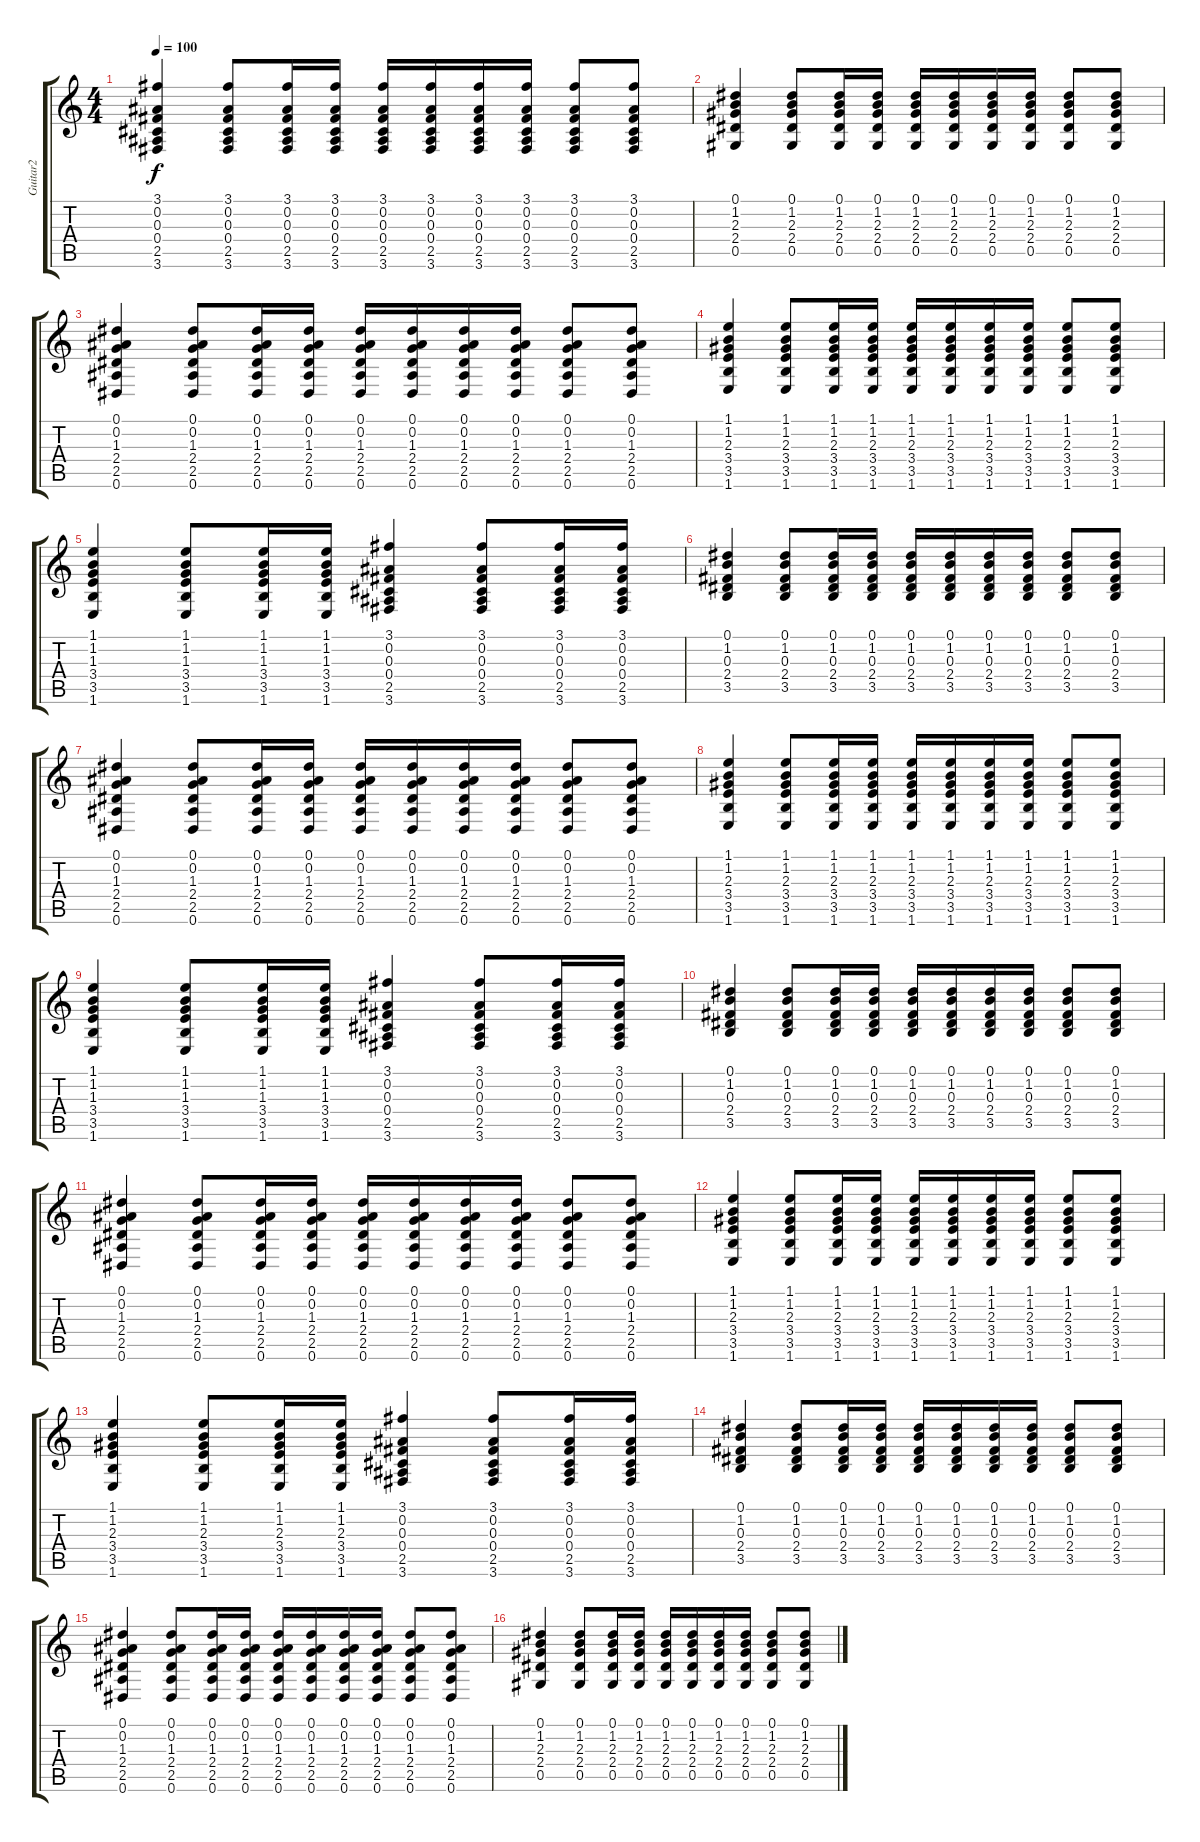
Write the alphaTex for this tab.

\track ("Guitar2" "Guitar2") {instrument acousticguitarsteel}
\staff {score tabs}
\tuning (Eb4 Bb3 Gb3 Db3 Ab2 Eb2) {hide}
\ts (4 4)
\tempo 100
\clef g2
\ks c
(3.1 0.2 0.3 0.4 2.5 3.6).4{dy f} (3.1 0.2 0.3 0.4 2.5 3.6).8 (3.1 0.2 0.3 0.4 2.5 3.6).16 (3.1 0.2 0.3 0.4 2.5 3.6).16 (3.1 0.2 0.3 0.4 2.5 3.6).16 (3.1 0.2 0.3 0.4 2.5 3.6).16 (3.1 0.2 0.3 0.4 2.5 3.6).16 (3.1 0.2 0.3 0.4 2.5 3.6).16 (3.1 0.2 0.3 0.4 2.5 3.6).8 (3.1 0.2 0.3 0.4 2.5 3.6).8 |
(0.1 1.2 2.3 2.4 0.5).4 (0.1 1.2 2.3 2.4 0.5).8 (0.1 1.2 2.3 2.4 0.5).16 (0.1 1.2 2.3 2.4 0.5).16 (0.1 1.2 2.3 2.4 0.5).16 (0.1 1.2 2.3 2.4 0.5).16 (0.1 1.2 2.3 2.4 0.5).16 (0.1 1.2 2.3 2.4 0.5).16 (0.1 1.2 2.3 2.4 0.5).8 (0.1 1.2 2.3 2.4 0.5).8 |
(0.1 0.2 1.3 2.4 2.5 0.6).4 (0.1 0.2 1.3 2.4 2.5 0.6).8 (0.1 0.2 1.3 2.4 2.5 0.6).16 (0.1 0.2 1.3 2.4 2.5 0.6).16 (0.1 0.2 1.3 2.4 2.5 0.6).16 (0.1 0.2 1.3 2.4 2.5 0.6).16 (0.1 0.2 1.3 2.4 2.5 0.6).16 (0.1 0.2 1.3 2.4 2.5 0.6).16 (0.1 0.2 1.3 2.4 2.5 0.6).8 (0.1 0.2 1.3 2.4 2.5 0.6).8 |
(1.1 1.2 2.3 3.4 3.5 1.6).4 (1.1 1.2 2.3 3.4 3.5 1.6).8 (1.1 1.2 2.3 3.4 3.5 1.6).16 (1.1 1.2 2.3 3.4 3.5 1.6).16 (1.1 1.2 2.3 3.4 3.5 1.6).16 (1.1 1.2 2.3 3.4 3.5 1.6).16 (1.1 1.2 2.3 3.4 3.5 1.6).16 (1.1 1.2 2.3 3.4 3.5 1.6).16 (1.1 1.2 2.3 3.4 3.5 1.6).8 (1.1 1.2 2.3 3.4 3.5 1.6).8 |
(1.1 1.2 1.3 3.4 3.5 1.6).4 (1.1 1.2 1.3 3.4 3.5 1.6).8 (1.1 1.2 1.3 3.4 3.5 1.6).16 (1.1 1.2 1.3 3.4 3.5 1.6).16 (3.1 0.2 0.3 0.4 2.5 3.6).4 (3.1 0.2 0.3 0.4 2.5 3.6).8 (3.1 0.2 0.3 0.4 2.5 3.6).16 (3.1 0.2 0.3 0.4 2.5 3.6).16 |
(0.1 1.2 0.3 2.4 3.5).4 (0.1 1.2 0.3 2.4 3.5).8 (0.1 1.2 0.3 2.4 3.5).16 (0.1 1.2 0.3 2.4 3.5).16 (0.1 1.2 0.3 2.4 3.5).16 (0.1 1.2 0.3 2.4 3.5).16 (0.1 1.2 0.3 2.4 3.5).16 (0.1 1.2 0.3 2.4 3.5).16 (0.1 1.2 0.3 2.4 3.5).8 (0.1 1.2 0.3 2.4 3.5).8 |
(0.1 0.2 1.3 2.4 2.5 0.6).4 (0.1 0.2 1.3 2.4 2.5 0.6).8 (0.1 0.2 1.3 2.4 2.5 0.6).16 (0.1 0.2 1.3 2.4 2.5 0.6).16 (0.1 0.2 1.3 2.4 2.5 0.6).16 (0.1 0.2 1.3 2.4 2.5 0.6).16 (0.1 0.2 1.3 2.4 2.5 0.6).16 (0.1 0.2 1.3 2.4 2.5 0.6).16 (0.1 0.2 1.3 2.4 2.5 0.6).8 (0.1 0.2 1.3 2.4 2.5 0.6).8 |
(1.1 1.2 2.3 3.4 3.5 1.6).4 (1.1 1.2 2.3 3.4 3.5 1.6).8 (1.1 1.2 2.3 3.4 3.5 1.6).16 (1.1 1.2 2.3 3.4 3.5 1.6).16 (1.1 1.2 2.3 3.4 3.5 1.6).16 (1.1 1.2 2.3 3.4 3.5 1.6).16 (1.1 1.2 2.3 3.4 3.5 1.6).16 (1.1 1.2 2.3 3.4 3.5 1.6).16 (1.1 1.2 2.3 3.4 3.5 1.6).8 (1.1 1.2 2.3 3.4 3.5 1.6).8 |
(1.1 1.2 1.3 3.4 3.5 1.6).4 (1.1 1.2 1.3 3.4 3.5 1.6).8 (1.1 1.2 1.3 3.4 3.5 1.6).16 (1.1 1.2 1.3 3.4 3.5 1.6).16 (3.1 0.2 0.3 0.4 2.5 3.6).4 (3.1 0.2 0.3 0.4 2.5 3.6).8 (3.1 0.2 0.3 0.4 2.5 3.6).16 (3.1 0.2 0.3 0.4 2.5 3.6).16 |
(0.1 1.2 0.3 2.4 3.5).4 (0.1 1.2 0.3 2.4 3.5).8 (0.1 1.2 0.3 2.4 3.5).16 (0.1 1.2 0.3 2.4 3.5).16 (0.1 1.2 0.3 2.4 3.5).16 (0.1 1.2 0.3 2.4 3.5).16 (0.1 1.2 0.3 2.4 3.5).16 (0.1 1.2 0.3 2.4 3.5).16 (0.1 1.2 0.3 2.4 3.5).8 (0.1 1.2 0.3 2.4 3.5).8 |
(0.1 0.2 1.3 2.4 2.5 0.6).4 (0.1 0.2 1.3 2.4 2.5 0.6).8 (0.1 0.2 1.3 2.4 2.5 0.6).16 (0.1 0.2 1.3 2.4 2.5 0.6).16 (0.1 0.2 1.3 2.4 2.5 0.6).16 (0.1 0.2 1.3 2.4 2.5 0.6).16 (0.1 0.2 1.3 2.4 2.5 0.6).16 (0.1 0.2 1.3 2.4 2.5 0.6).16 (0.1 0.2 1.3 2.4 2.5 0.6).8 (0.1 0.2 1.3 2.4 2.5 0.6).8 |
(1.1 1.2 2.3 3.4 3.5 1.6).4 (1.1 1.2 2.3 3.4 3.5 1.6).8 (1.1 1.2 2.3 3.4 3.5 1.6).16 (1.1 1.2 2.3 3.4 3.5 1.6).16 (1.1 1.2 2.3 3.4 3.5 1.6).16 (1.1 1.2 2.3 3.4 3.5 1.6).16 (1.1 1.2 2.3 3.4 3.5 1.6).16 (1.1 1.2 2.3 3.4 3.5 1.6).16 (1.1 1.2 2.3 3.4 3.5 1.6).8 (1.1 1.2 2.3 3.4 3.5 1.6).8 |
(1.1 1.2 2.3 3.4 3.5 1.6).4 (1.1 1.2 2.3 3.4 3.5 1.6).8 (1.1 1.2 2.3 3.4 3.5 1.6).16 (1.1 1.2 2.3 3.4 3.5 1.6).16 (3.1 0.2 0.3 0.4 2.5 3.6).4 (3.1 0.2 0.3 0.4 2.5 3.6).8 (3.1 0.2 0.3 0.4 2.5 3.6).16 (3.1 0.2 0.3 0.4 2.5 3.6).16 |
(0.1 1.2 0.3 2.4 3.5).4 (0.1 1.2 0.3 2.4 3.5).8 (0.1 1.2 0.3 2.4 3.5).16 (0.1 1.2 0.3 2.4 3.5).16 (0.1 1.2 0.3 2.4 3.5).16 (0.1 1.2 0.3 2.4 3.5).16 (0.1 1.2 0.3 2.4 3.5).16 (0.1 1.2 0.3 2.4 3.5).16 (0.1 1.2 0.3 2.4 3.5).8 (0.1 1.2 0.3 2.4 3.5).8 |
(0.1 0.2 1.3 2.4 2.5 0.6).4 (0.1 0.2 1.3 2.4 2.5 0.6).8 (0.1 0.2 1.3 2.4 2.5 0.6).16 (0.1 0.2 1.3 2.4 2.5 0.6).16 (0.1 0.2 1.3 2.4 2.5 0.6).16 (0.1 0.2 1.3 2.4 2.5 0.6).16 (0.1 0.2 1.3 2.4 2.5 0.6).16 (0.1 0.2 1.3 2.4 2.5 0.6).16 (0.1 0.2 1.3 2.4 2.5 0.6).8 (0.1 0.2 1.3 2.4 2.5 0.6).8 |
(0.1 1.2 2.3 2.4 0.5).4 (0.1 1.2 2.3 2.4 0.5).8 (0.1 1.2 2.3 2.4 0.5).16 (0.1 1.2 2.3 2.4 0.5).16 (0.1 1.2 2.3 2.4 0.5).16 (0.1 1.2 2.3 2.4 0.5).16 (0.1 1.2 2.3 2.4 0.5).16 (0.1 1.2 2.3 2.4 0.5).16 (0.1 1.2 2.3 2.4 0.5).8 (0.1 1.2 2.3 2.4 0.5).8
